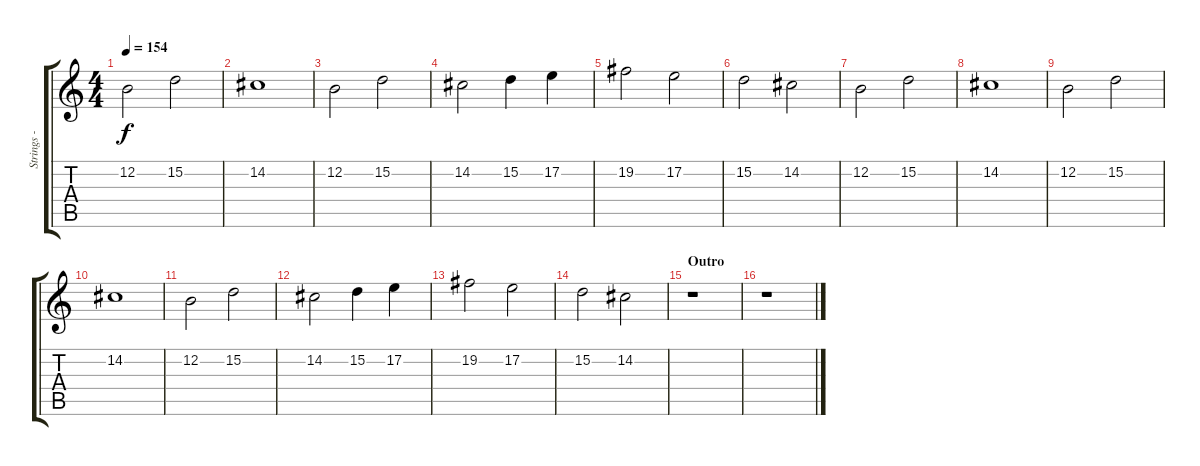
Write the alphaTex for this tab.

\track ("Strings - Melody" "Strings - ") {instrument tremolostrings}
\staff {score tabs}
\tuning (E4 B3 G3 D3 A2 E2) {hide}
\ts (4 4)
\tempo 154
\clef g2
\ks c
12.2.2{dy f} 15.2.2 |
14.2.1 |
12.2.2 15.2.2 |
14.2.2 15.2.4 17.2.4 |
19.2.2 17.2.2 |
15.2.2 14.2.2 |
12.2.2 15.2.2 |
14.2.1 |
12.2.2 15.2.2 |
14.2.1 |
12.2.2 15.2.2 |
14.2.2 15.2.4 17.2.4 |
19.2.2 17.2.2 |
15.2.2 14.2.2 |
\section ("" "Outro")
r.1 |
r.1
